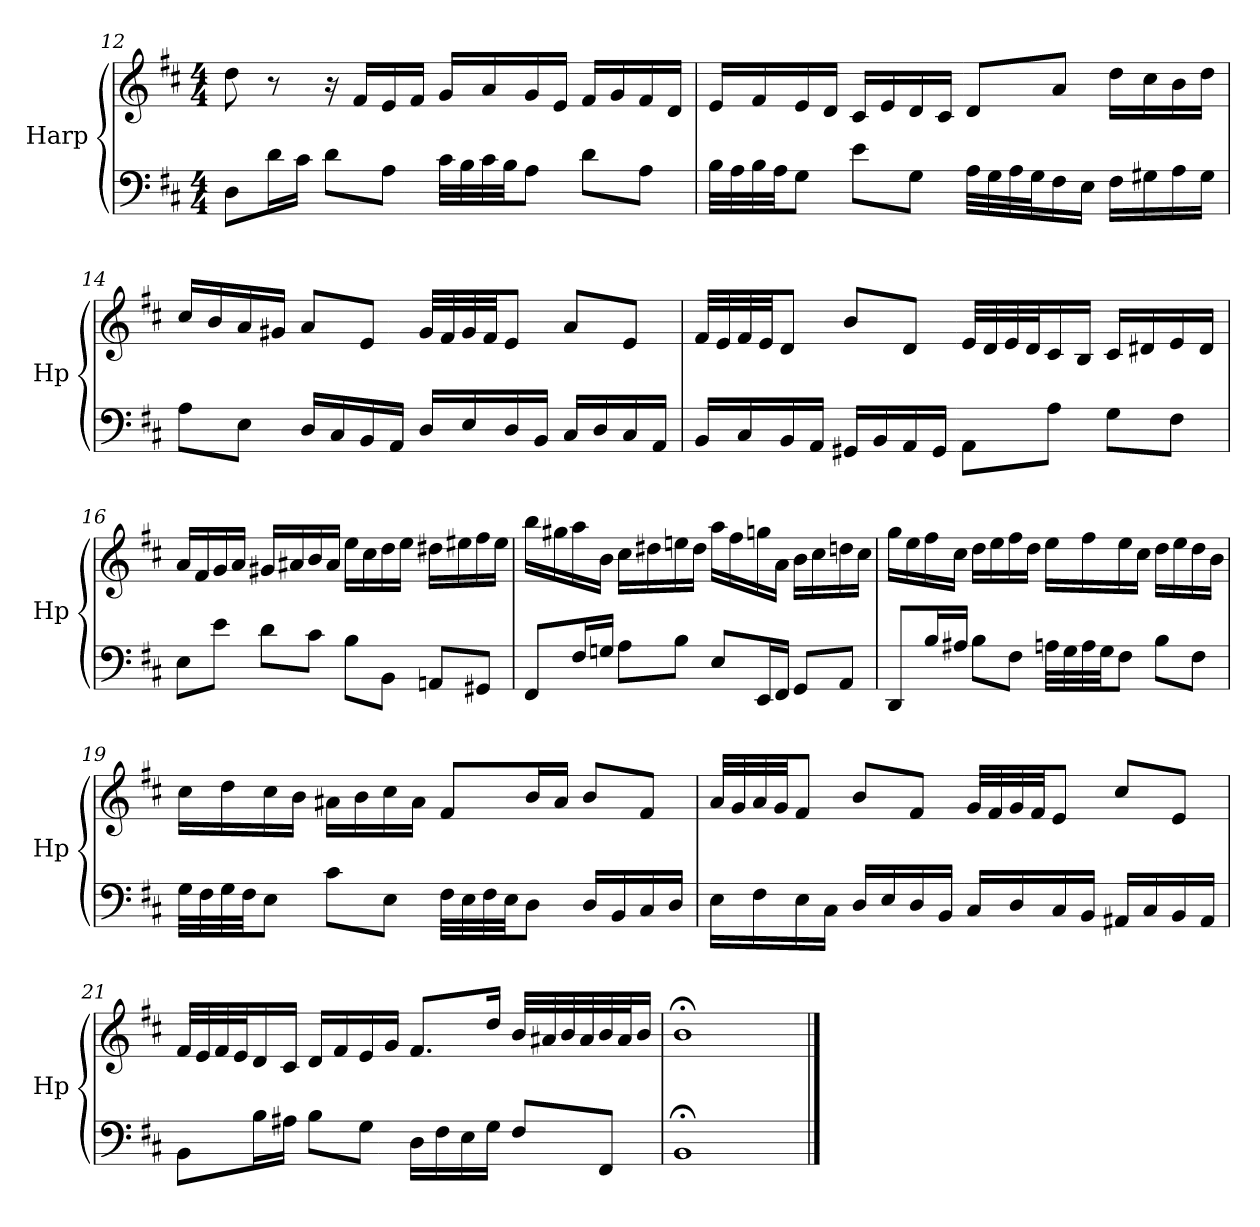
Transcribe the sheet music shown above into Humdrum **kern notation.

**kern	**kern
*part1	*part1
*staff2	*staff1
*I"Harp	*
*I'Hp	*
*clefF4	*clefG2
*k[f#c#]	*k[f#c#]
*M4/4	*M4/4
=12	=12
8D\L	8dd\
16d\L	8r
16c#\JJ	.
8d\L	16r
.	16f#/LL
8A\J	16e/
.	16f#/JJ
32c#\LLL	16g/LL
32B\	.
32c#\	16a/
32B\JJ	.
8A\J	16g/
.	16e/JJ
8d\L	16f#/LL
.	16g/
8A\J	16f#/
.	16d/JJ
!!LO:PB:g=z
=13	=13
32B\LLL	16e/LL
32A\	.
32B\	16f#/
32A\JJ	.
8G\J	16e/
.	16d/JJ
8e\L	16c#/LL
.	16e/
8G\J	16d/
.	16c#/JJ
32A\LLL	8d/L
32G\	.
32A\	.
32G\J	.
16F#\	8a/J
16E\JJ	.
16F#\LL	16dd\LL
16G#X\	16cc#\
16A\	16b\
16G#\JJ	16dd\JJ
=14	=14
8A\L	16cc#/LL
.	16b/
8E\J	16a/
.	16g#X/JJ
16D/LL	8a/L
16C#/	.
16BB/	8e/J
16AA/JJ	.
16D/LL	32g#/LLL
.	32f#/
16E/	32g#/
.	32f#/JJ
16D/	8e/J
16BB/JJ	.
16C#/LL	8a/L
16D/	.
16C#/	8e/J
16AA/JJ	.
!!LO:LB:g=z
=15	=15
16BB/LL	32f#/LLL
.	32e/
16C#/	32f#/
.	32e/JJ
16BB/	8d/J
16AA/JJ	.
16GG#X/LL	8b/L
16BB/	.
16AA/	8d/J
16GG#/JJ	.
8AA\L	32e/LLL
.	32d/
.	32e/
.	32d/J
8A\J	16c#/
.	16B/JJ
8G\L	16c#/LL
.	16d#X/
8F#\J	16e/
.	16d#/JJ
=16	=16
8E\L	16a/LL
.	16f#/
8e\J	16g/
.	16a/JJ
8d\L	16g#X/LL
.	16a#X/
8c#\J	16b/
.	16a#/JJ
8B\L	16ee\LL
.	16cc#\
8BB\J	16dd\
.	16ee\JJ
8AAn/L	16dd#X\LL
.	16ee#X\
8GG#X/J	16ff#\
.	16ee#\JJ
!!LO:LB:g=z
=17	=17
8FF#/L	16bb\LL
.	16gg#X\
16F#/L	16aa\
16Gn/JJ	16b\JJ
8A\L	16cc#\LL
.	16dd#X\
8B\J	16een\
.	16dd#\JJ
8E/L	16aa\LL
.	16ff#\
16EE/L	16ggn\
16FF#/JJ	16a\JJ
8GG/L	16b\LL
.	16cc#\
8AA/J	16ddn\
.	16cc#\JJ
=18	=18
8DD/L	16gg\LL
.	16ee\
16B/L	16ff#\
16A#X/JJ	16cc#\JJ
8B\L	16dd\LL
.	16ee\
8F#\J	16ff#\
.	16dd\JJ
32An\LLL	16ee\LL
32G\	.
32A\	16ff#\
32G\JJ	.
8F#\J	16ee\
.	16cc#\JJ
8B\L	16dd\LL
.	16ee\
8F#\J	16dd\
.	16b\JJ
!!LO:LB:g=z
=19	=19
32G\LLL	16cc#\LL
32F#\	.
32G\	16dd\
32F#\JJ	.
8E\J	16cc#\
.	16b\JJ
8c#\L	16a#X\LL
.	16b\
8E\J	16cc#\
.	16a#\JJ
32F#\LLL	8f#/L
32E\	.
32F#\	.
32E\JJ	.
8D\J	16b/L
.	16a#/JJ
16D/LL	8b/L
16BB/	.
16C#/	8f#/J
16D/JJ	.
=20	=20
16E\LL	32a/LLL
.	32g/
16F#\	32a/
.	32g/JJ
16E\	8f#/J
16C#\JJ	.
16D/LL	8b/L
16E/	.
16D/	8f#/J
16BB/JJ	.
16C#/LL	32g/LLL
.	32f#/
16D/	32g/
.	32f#/JJ
16C#/	8e/J
16BB/JJ	.
16AA#X/LL	8cc#/L
16C#/	.
16BB/	8e/J
16AA#/JJ	.
!!LO:LB:g=z
=21	=21
8BB\L	32f#/LLL
.	32e/
.	32f#/
.	32e/J
16B\L	16d/
16A#X\JJ	16c#/JJ
8B\L	16d/LL
.	16f#/
8G\J	16e/
.	16g/JJ
16D\LL	8.f#/L
16F#\	.
16E\	.
16G\JJ	16dd/Jk
8F#/L	32b/LLL
.	32a#X/
.	32b/
.	32a#/
8FF#/J	32b/
.	32a#/J
.	16b/JJ
=22	=22
*	*MM52
1BB;	1b;<
==	==
*-	*-
